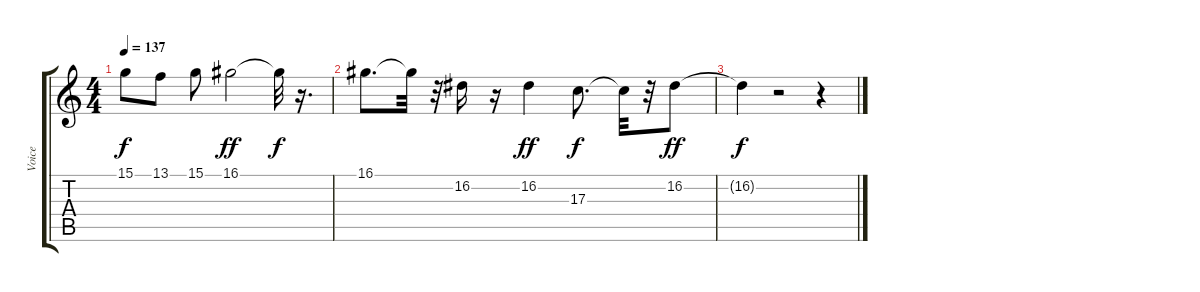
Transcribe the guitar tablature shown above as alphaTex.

\track ("Voice" "Voice") {instrument pad1newage}
\staff {score tabs}
\tuning (E4 B3 G3 D3 A2 E2) {hide}
\ts (4 4)
\tempo 137
\clef g2
\ks c
15.1.8{dy f} 13.1.8 15.1.8 16.1.2{dy ff} 16.1{t}.32{dy f} r.16{d} |
16.1.8{d} 16.1{t}.32 r.32 16.2.16 r.16 16.2.4{dy ff} 17.3.8{d dy f} 17.3{t}.32 r.32 16.2.8{dy ff} |
16.2{t}.4{dy f} r.2 r.4
